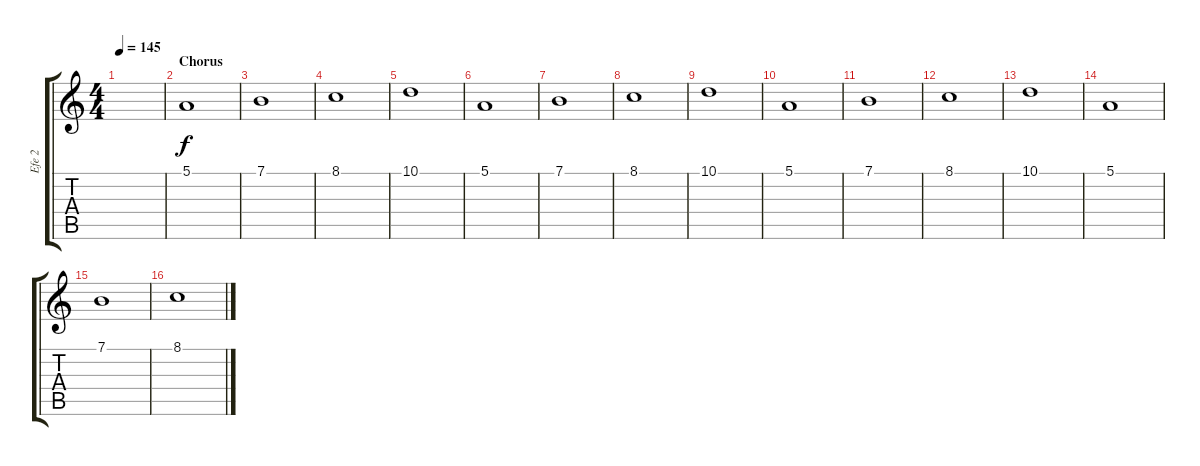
\track ("Efe 2" "Efe 2") {instrument pad7halo}
\staff {score tabs}
\tuning (E4 B3 G3 D3 A2 E2) {hide}
\ts (4 4)
\tempo 145
\clef g2
\ks c
|
\section ("" "Chorus")
5.1.1 |
7.1.1 |
8.1.1 |
10.1.1 |
5.1.1 |
7.1.1 |
8.1.1 |
10.1.1 |
5.1.1 |
7.1.1 |
8.1.1 |
10.1.1 |
5.1.1 |
7.1.1 |
8.1.1
